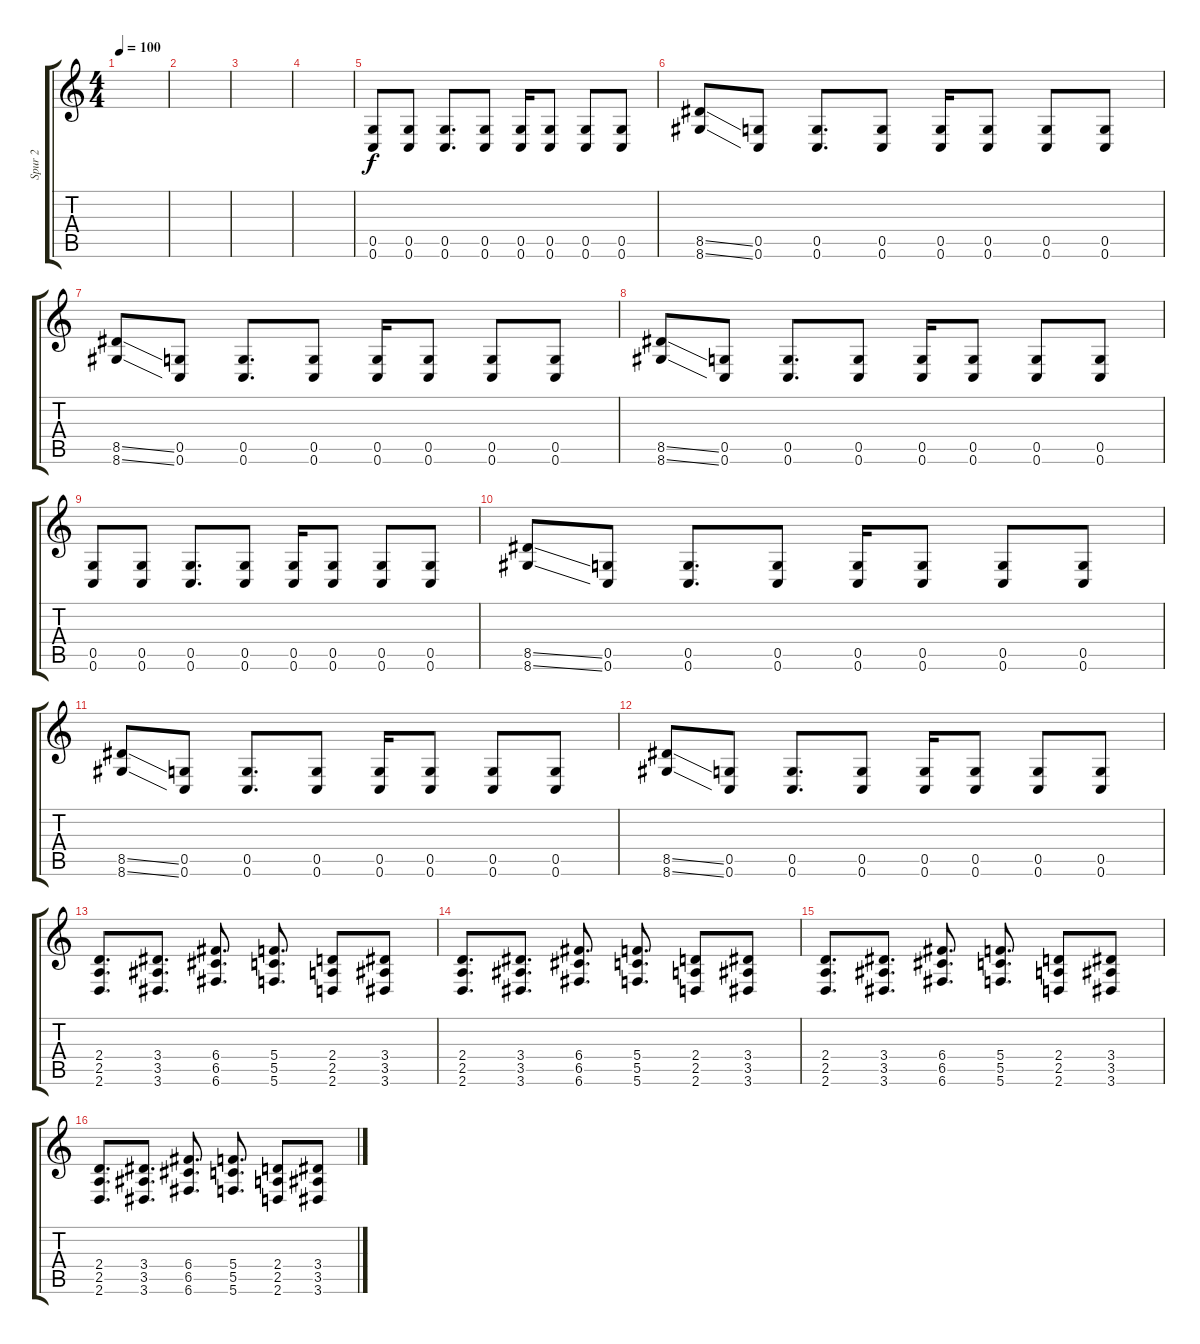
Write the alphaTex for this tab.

\track ("Spur 2" "Spur 2") {instrument distortionguitar}
\staff {score tabs}
\tuning (D4 A3 F3 C3 G2 C2) {hide}
\ts (4 4)
\tempo 100
\clef g2
\ks c
|
|
|
|
(0.5 0.6).8 (0.5 0.6).8 (0.5 0.6).8{d} (0.5 0.6).8 (0.5 0.6).16 (0.5 0.6).8 (0.5 0.6).8 (0.5 0.6).8 |
(8.5{ss} 8.6{ss}).8 (0.5 0.6).8 (0.5 0.6).8{d} (0.5 0.6).8 (0.5 0.6).16 (0.5 0.6).8 (0.5 0.6).8 (0.5 0.6).8 |
(8.5{ss} 8.6{ss}).8 (0.5 0.6).8 (0.5 0.6).8{d} (0.5 0.6).8 (0.5 0.6).16 (0.5 0.6).8 (0.5 0.6).8 (0.5 0.6).8 |
(8.5{ss} 8.6{ss}).8 (0.5 0.6).8 (0.5 0.6).8{d} (0.5 0.6).8 (0.5 0.6).16 (0.5 0.6).8 (0.5 0.6).8 (0.5 0.6).8 |
(0.5 0.6).8 (0.5 0.6).8 (0.5 0.6).8{d} (0.5 0.6).8 (0.5 0.6).16 (0.5 0.6).8 (0.5 0.6).8 (0.5 0.6).8 |
(8.5{ss} 8.6{ss}).8 (0.5 0.6).8 (0.5 0.6).8{d} (0.5 0.6).8 (0.5 0.6).16 (0.5 0.6).8 (0.5 0.6).8 (0.5 0.6).8 |
(8.5{ss} 8.6{ss}).8 (0.5 0.6).8 (0.5 0.6).8{d} (0.5 0.6).8 (0.5 0.6).16 (0.5 0.6).8 (0.5 0.6).8 (0.5 0.6).8 |
(8.5{ss} 8.6{ss}).8 (0.5 0.6).8 (0.5 0.6).8{d} (0.5 0.6).8 (0.5 0.6).16 (0.5 0.6).8 (0.5 0.6).8 (0.5 0.6).8 |
(2.4 2.5 2.6).8{d} (3.4 3.5 3.6).8{d} (6.4 6.5 6.6).8{d} (5.4 5.5 5.6).8{d} (2.4 2.5 2.6).8 (3.4 3.5 3.6).8 |
(2.4 2.5 2.6).8{d} (3.4 3.5 3.6).8{d} (6.4 6.5 6.6).8{d} (5.4 5.5 5.6).8{d} (2.4 2.5 2.6).8 (3.4 3.5 3.6).8 |
(2.4 2.5 2.6).8{d} (3.4 3.5 3.6).8{d} (6.4 6.5 6.6).8{d} (5.4 5.5 5.6).8{d} (2.4 2.5 2.6).8 (3.4 3.5 3.6).8 |
(2.4 2.5 2.6).8{d} (3.4 3.5 3.6).8{d} (6.4 6.5 6.6).8{d} (5.4 5.5 5.6).8{d} (2.4 2.5 2.6).8 (3.4 3.5 3.6).8
